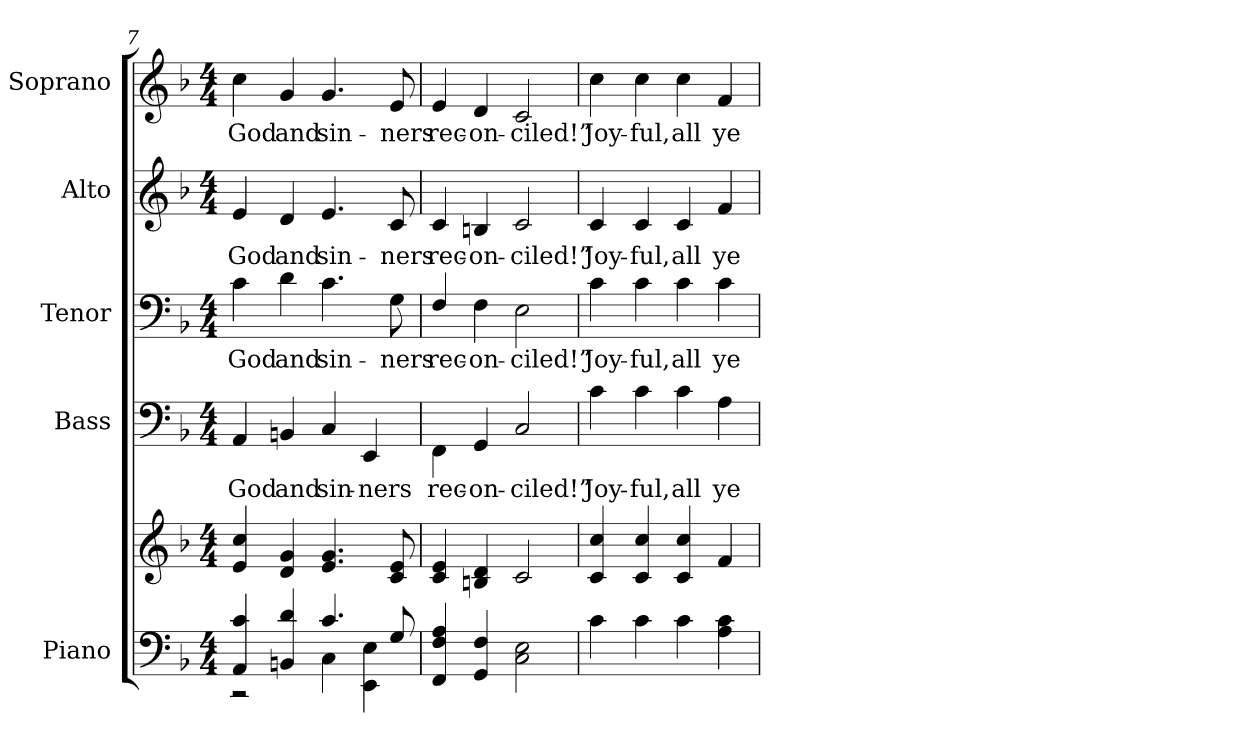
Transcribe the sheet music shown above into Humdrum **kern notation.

**kern	**kern	**kern	**text	**kern	**text	**kern	**text	**kern	**text
*part5	*part5	*part4	*part4	*part3	*part3	*part2	*part2	*part1	*part1
*staff6	*staff5	*staff4	*staff4	*staff3	*staff3	*staff2	*staff2	*staff1	*staff1
*I"Piano	*	*I"Bass	*	*I"Tenor	*	*I"Alto	*	*I"Soprano	*
*I'Pno.	*	*I'B.	*	*I'T.	*	*I'A.	*	*I'S.	*
!!LO:PB:g=z
*clefF4	*clefG2	*clefF4	*	*clefF4	*	*clefG2	*	*clefG2	*
*k[b-]	*k[b-]	*k[b-]	*	*k[b-]	*	*k[b-]	*	*k[b-]	*
*F:	*F:	*F:	*	*F:	*	*F:	*	*F:	*
*M4/4	*M4/4	*M4/4	*	*M4/4	*	*M4/4	*	*M4/4	*
=7	=7	=7	=7	=7	=7	=7	=7	=7	=7
*^	*	*	*	*	*	*	*	*	*
!	!	!	!	!LO:LY:b:color=#000000	!	!	!	!	!	!
!	!	!	!	!	!	!LO:LY:b:color=#000000	!	!	!	!
!	!	!	!	!	!	!	!	!LO:LY:b:color=#000000	!	!
!	!	!	!	!	!	!	!	!	!	!LO:LY:b:color=#000000
4AAi/ 4ci	2r	4ei/ 4cci	4AAi/	God	4ci\	God	4ei/	God	4cci\	God
!	!	!	!	!LO:LY:b:color=#000000	!	!	!	!	!	!
!	!	!	!	!	!	!LO:LY:b:color=#000000	!	!	!	!
!	!	!	!	!	!	!	!	!LO:LY:b:color=#000000	!	!
!	!	!	!	!	!	!	!	!	!	!LO:LY:b:color=#000000
4BBni/ 4di	.	4di/ 4gi	4BBni/	and	4di\	and	4di/	and	4gi/	and
!	!	!	!	!LO:LY:b:color=#000000	!	!	!	!	!	!
!	!	!	!	!	!	!LO:LY:b:color=#000000	!	!	!	!
!	!	!	!	!	!	!	!	!LO:LY:b:color=#000000	!	!
!	!	!	!	!	!	!	!	!	!	!LO:LY:b:color=#000000
4.ci/	4Ci\	4.ei/ 4.gi	4Ci/	sin-	4.ci\	sin-	4.ei/	sin-	4.gi/	sin-
!	!	!	!	!LO:LY:b:color=#000000	!	!	!	!	!	!
.	4EEi\ 4Ei	.	4EEi/	-ners	.	.	.	.	.	.
!	!	!	!	!	!	!LO:LY:b:color=#000000	!	!	!	!
!	!	!	!	!	!	!	!	!LO:LY:b:color=#000000	!	!
!	!	!	!	!	!	!	!	!	!	!LO:LY:b:color=#000000
8Gi/	.	8ci/ 8ei	.	.	8Gi\	-ners	8ci/	-ners	8ei/	-ners
*v	*v	*	*	*	*	*	*	*	*	*
=8	=8	=8	=8	=8	=8	=8	=8	=8	=8
!	!	!	!LO:LY:b:color=#000000	!	!	!	!	!	!
!	!	!	!	!	!LO:LY:b:color=#000000	!	!	!	!
!	!	!	!	!	!	!	!LO:LY:b:color=#000000	!	!
!	!	!	!	!	!	!	!	!	!LO:LY:b:color=#000000
4FFi/ 4Fi 4Ai	4ci/ 4ei	4FFi\	rec-	4Fi/	rec-	4ci/	rec-	4ei/	rec-
!	!	!	!LO:LY:b:color=#000000	!	!	!	!	!	!
!	!	!	!	!	!LO:LY:b:color=#000000	!	!	!	!
!	!	!	!	!	!	!	!LO:LY:b:color=#000000	!	!
!	!	!	!	!	!	!	!	!	!LO:LY:b:color=#000000
4GGi/ 4Fi	4Bni/ 4di	4GGi/	-on-	4Fi\	-on-	4Bni/	-on-	4di/	-on-
!	!	!	!LO:LY:b:color=#000000	!	!	!	!	!	!
!	!	!	!	!	!LO:LY:b:color=#000000	!	!	!	!
!	!	!	!	!	!	!	!LO:LY:b:color=#000000	!	!
!	!	!	!	!	!	!	!	!	!LO:LY:b:color=#000000
2Ci\ 2Ei	2ci/	2Ci/	-ciled!”	2Ei\	-ciled!”	2ci/	-ciled!”	2ci/	-ciled!”
!!LO:PB:g=z
=9	=9	=9	=9	=9	=9	=9	=9	=9	=9
!	!	!	!LO:LY:b:color=#000000	!	!	!	!	!	!
!	!	!	!	!	!LO:LY:b:color=#000000	!	!	!	!
!	!	!	!	!	!	!	!LO:LY:b:color=#000000	!	!
!	!	!	!	!	!	!	!	!	!LO:LY:b:color=#000000
4ci\	4ci/ 4cci	4ci\	Joy-	4ci\	Joy-	4ci/	Joy-	4cci\	Joy-
!	!	!	!LO:LY:b:color=#000000	!	!	!	!	!	!
!	!	!	!	!	!LO:LY:b:color=#000000	!	!	!	!
!	!	!	!	!	!	!	!LO:LY:b:color=#000000	!	!
!	!	!	!	!	!	!	!	!	!LO:LY:b:color=#000000
4ci\	4ci/ 4cci	4ci\	-ful,	4ci\	-ful,	4ci/	-ful,	4cci\	-ful,
!	!	!	!LO:LY:b:color=#000000	!	!	!	!	!	!
!	!	!	!	!	!LO:LY:b:color=#000000	!	!	!	!
!	!	!	!	!	!	!	!LO:LY:b:color=#000000	!	!
!	!	!	!	!	!	!	!	!	!LO:LY:b:color=#000000
4ci\	4ci/ 4cci	4ci\	all	4ci\	all	4ci/	all	4cci\	all
!	!	!	!LO:LY:b:color=#000000	!	!	!	!	!	!
!	!	!	!	!	!LO:LY:b:color=#000000	!	!	!	!
!	!	!	!	!	!	!	!LO:LY:b:color=#000000	!	!
!	!	!	!	!	!	!	!	!	!LO:LY:b:color=#000000
4Ai\ 4ci	4fi/	4Ai\	ye	4ci\	ye	4fi/	ye	4fi/	ye
=	=	=	=	=	=	=	=	=	=
*-	*-	*-	*-	*-	*-	*-	*-	*-	*-
